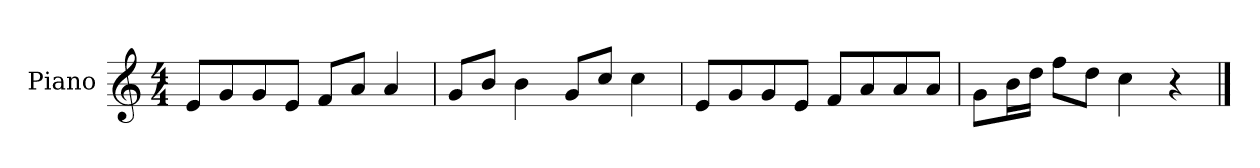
**kern
*part1
*staff1
*I"Piano
*I'P-no
*clefG2
*k[]
*M4/4
*MM90
=1
8e/L
8g/
8g/
8e/J
8f/L
8a/J
4a/
=2
8g/L
8b/J
4b\
8g/L
8cc/J
4cc\
=3
8e/L
8g/
8g/
8e/J
8f/L
8a/
8a/
8a/J
=4
8g\L
16b\L
16dd\JJ
8ff\L
8dd\J
4cc\
4r
==
*-
